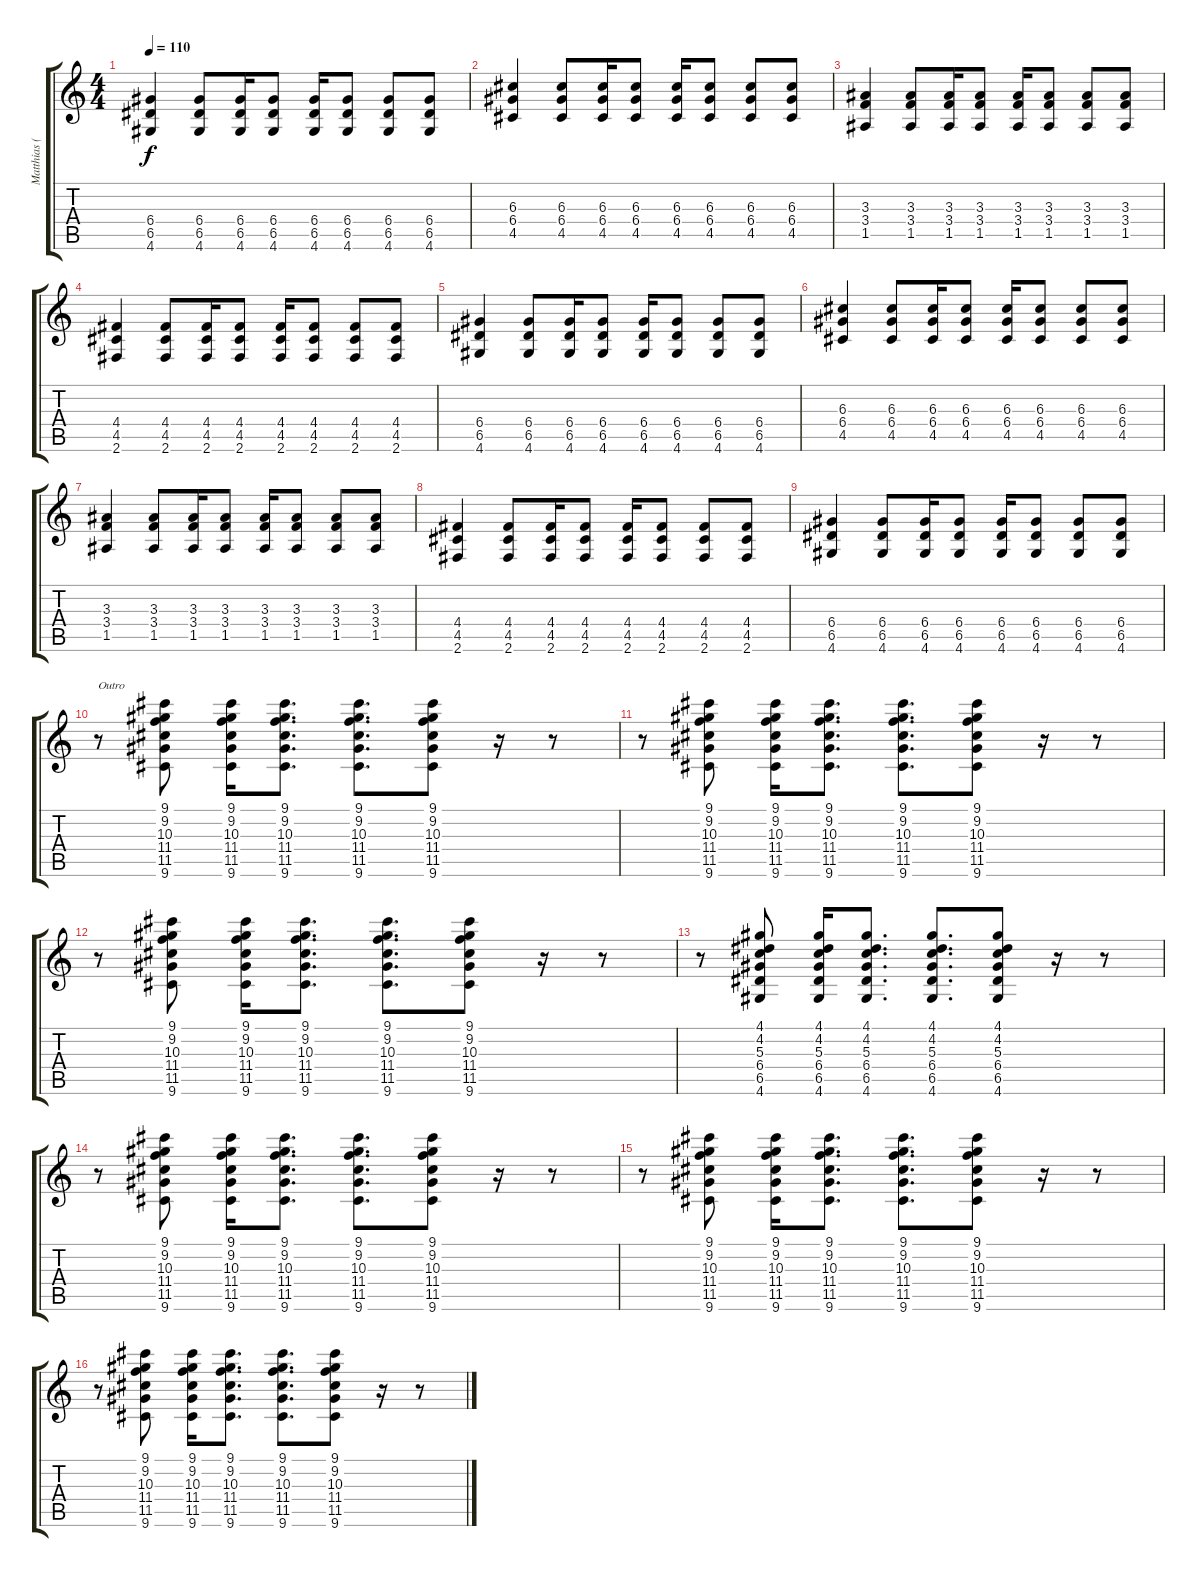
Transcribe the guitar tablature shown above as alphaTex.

\track ("Matthias (Gonzo) Röhr" "Matthias (") {instrument overdrivenguitar}
\staff {score tabs}
\tuning (E4 B3 G3 D3 A2 E2) {hide}
\ts (4 4)
\tempo 110
\clef g2
\ks c
(6.4 6.5 4.6).4{dy f} (6.4 6.5 4.6).8 (6.4 6.5 4.6).16 (6.4 6.5 4.6).8 (6.4 6.5 4.6).16 (6.4 6.5 4.6).8 (6.4 6.5 4.6).8 (6.4 6.5 4.6).8 |
(6.3 6.4 4.5).4 (6.3 6.4 4.5).8 (6.3 6.4 4.5).16 (6.3 6.4 4.5).8 (6.3 6.4 4.5).16 (6.3 6.4 4.5).8 (6.3 6.4 4.5).8 (6.3 6.4 4.5).8 |
(3.3 3.4 1.5).4 (3.3 3.4 1.5).8 (3.3 3.4 1.5).16 (3.3 3.4 1.5).8 (3.3 3.4 1.5).16 (3.3 3.4 1.5).8 (3.3 3.4 1.5).8 (3.3 3.4 1.5).8 |
(4.4 4.5 2.6).4 (4.4 4.5 2.6).8 (4.4 4.5 2.6).16 (4.4 4.5 2.6).8 (4.4 4.5 2.6).16 (4.4 4.5 2.6).8 (4.4 4.5 2.6).8 (4.4 4.5 2.6).8 |
(6.4 6.5 4.6).4 (6.4 6.5 4.6).8 (6.4 6.5 4.6).16 (6.4 6.5 4.6).8 (6.4 6.5 4.6).16 (6.4 6.5 4.6).8 (6.4 6.5 4.6).8 (6.4 6.5 4.6).8 |
(6.3 6.4 4.5).4 (6.3 6.4 4.5).8 (6.3 6.4 4.5).16 (6.3 6.4 4.5).8 (6.3 6.4 4.5).16 (6.3 6.4 4.5).8 (6.3 6.4 4.5).8 (6.3 6.4 4.5).8 |
(3.3 3.4 1.5).4 (3.3 3.4 1.5).8 (3.3 3.4 1.5).16 (3.3 3.4 1.5).8 (3.3 3.4 1.5).16 (3.3 3.4 1.5).8 (3.3 3.4 1.5).8 (3.3 3.4 1.5).8 |
(4.4 4.5 2.6).4 (4.4 4.5 2.6).8 (4.4 4.5 2.6).16 (4.4 4.5 2.6).8 (4.4 4.5 2.6).16 (4.4 4.5 2.6).8 (4.4 4.5 2.6).8 (4.4 4.5 2.6).8 |
(6.4 6.5 4.6).4 (6.4 6.5 4.6).8 (6.4 6.5 4.6).16 (6.4 6.5 4.6).8 (6.4 6.5 4.6).16 (6.4 6.5 4.6).8 (6.4 6.5 4.6).8 (6.4 6.5 4.6).8 |
r.8{txt "Outro"} (9.1 9.2 10.3 11.4 11.5 9.6).8 (9.1 9.2 10.3 11.4 11.5 9.6).16 (9.1 9.2 10.3 11.4 11.5 9.6).8{d} (9.1 9.2 10.3 11.4 11.5 9.6).8{d} (9.1 9.2 10.3 11.4 11.5 9.6).8 r.16 r.8 |
r.8 (9.1 9.2 10.3 11.4 11.5 9.6).8 (9.1 9.2 10.3 11.4 11.5 9.6).16 (9.1 9.2 10.3 11.4 11.5 9.6).8{d} (9.1 9.2 10.3 11.4 11.5 9.6).8{d} (9.1 9.2 10.3 11.4 11.5 9.6).8 r.16 r.8 |
r.8 (9.1 9.2 10.3 11.4 11.5 9.6).8 (9.1 9.2 10.3 11.4 11.5 9.6).16 (9.1 9.2 10.3 11.4 11.5 9.6).8{d} (9.1 9.2 10.3 11.4 11.5 9.6).8{d} (9.1 9.2 10.3 11.4 11.5 9.6).8 r.16 r.8 |
r.8 (4.1 4.2 5.3 6.4 6.5 4.6).8 (4.1 4.2 5.3 6.4 6.5 4.6).16 (4.1 4.2 5.3 6.4 6.5 4.6).8{d} (4.1 4.2 5.3 6.4 6.5 4.6).8{d} (4.1 4.2 5.3 6.4 6.5 4.6).8 r.16 r.8 |
r.8 (9.1 9.2 10.3 11.4 11.5 9.6).8 (9.1 9.2 10.3 11.4 11.5 9.6).16 (9.1 9.2 10.3 11.4 11.5 9.6).8{d} (9.1 9.2 10.3 11.4 11.5 9.6).8{d} (9.1 9.2 10.3 11.4 11.5 9.6).8 r.16 r.8 |
r.8 (9.1 9.2 10.3 11.4 11.5 9.6).8 (9.1 9.2 10.3 11.4 11.5 9.6).16 (9.1 9.2 10.3 11.4 11.5 9.6).8{d} (9.1 9.2 10.3 11.4 11.5 9.6).8{d} (9.1 9.2 10.3 11.4 11.5 9.6).8 r.16 r.8 |
r.8 (9.1 9.2 10.3 11.4 11.5 9.6).8 (9.1 9.2 10.3 11.4 11.5 9.6).16 (9.1 9.2 10.3 11.4 11.5 9.6).8{d} (9.1 9.2 10.3 11.4 11.5 9.6).8{d} (9.1 9.2 10.3 11.4 11.5 9.6).8 r.16 r.8
